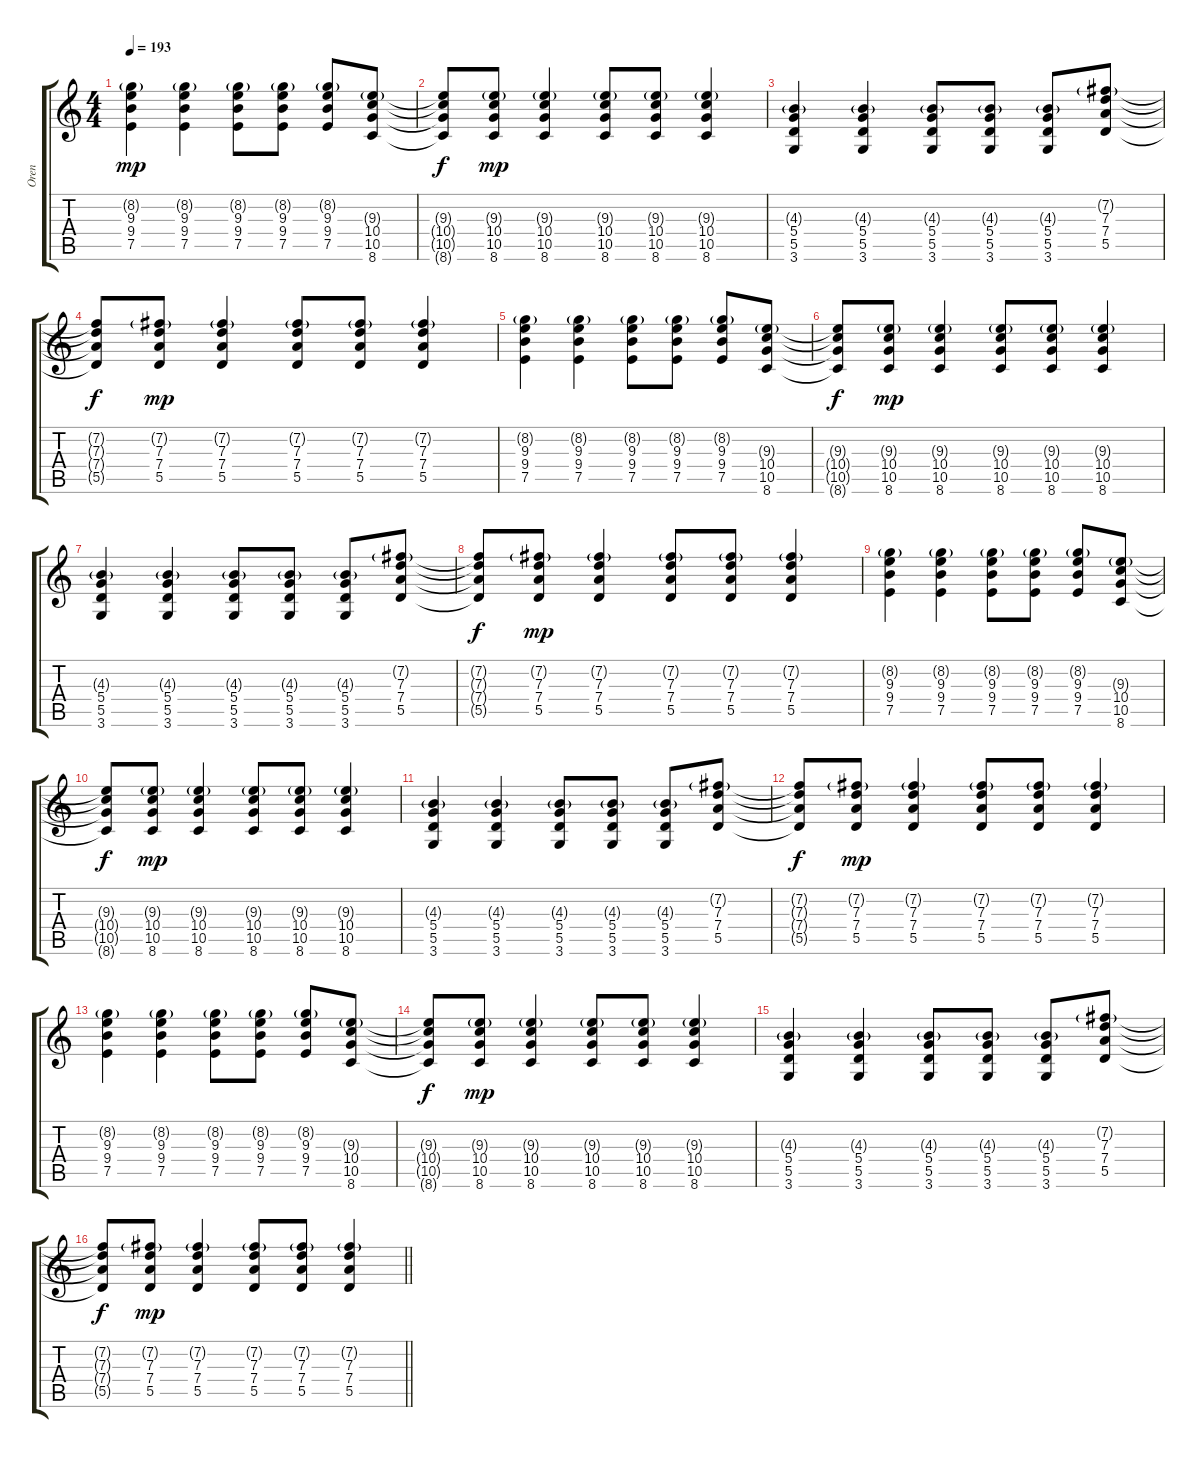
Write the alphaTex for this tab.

\track ("Oren" "Oren") {instrument distortionguitar}
\staff {score tabs}
\tuning (E4 B3 G3 D3 A2 E2) {hide}
\ts (4 4)
\tempo 193
\clef g2
\ks c
(8.2{g} 9.3 9.4 7.5).4{dy mp} (8.2{g} 9.3 9.4 7.5).4 (8.2{g} 9.3 9.4 7.5).8 (8.2{g} 9.3 9.4 7.5).8 (8.2{g} 9.3 9.4 7.5).8 (9.3{g} 10.4 10.5 8.6).8 |
(9.3{t} 10.4{t} 10.5{t} 8.6{t}).8{dy f} (9.3{g} 10.4 10.5 8.6).8{dy mp} (9.3{g} 10.4 10.5 8.6).4 (9.3{g} 10.4 10.5 8.6).8 (9.3{g} 10.4 10.5 8.6).8 (9.3{g} 10.4 10.5 8.6).4 |
(4.3{g} 5.4 5.5 3.6).4 (4.3{g} 5.4 5.5 3.6).4 (4.3{g} 5.4 5.5 3.6).8 (4.3{g} 5.4 5.5 3.6).8 (4.3{g} 5.4 5.5 3.6).8 (7.2{g} 7.3 7.4 5.5).8 |
(7.2{t} 7.3{t} 7.4{t} 5.5{t}).8{dy f} (7.2{g} 7.3 7.4 5.5).8{dy mp} (7.2{g} 7.3 7.4 5.5).4 (7.2{g} 7.3 7.4 5.5).8 (7.2{g} 7.3 7.4 5.5).8 (7.2{g} 7.3 7.4 5.5).4 |
(8.2{g} 9.3 9.4 7.5).4 (8.2{g} 9.3 9.4 7.5).4 (8.2{g} 9.3 9.4 7.5).8 (8.2{g} 9.3 9.4 7.5).8 (8.2{g} 9.3 9.4 7.5).8 (9.3{g} 10.4 10.5 8.6).8 |
(9.3{t} 10.4{t} 10.5{t} 8.6{t}).8{dy f} (9.3{g} 10.4 10.5 8.6).8{dy mp} (9.3{g} 10.4 10.5 8.6).4 (9.3{g} 10.4 10.5 8.6).8 (9.3{g} 10.4 10.5 8.6).8 (9.3{g} 10.4 10.5 8.6).4 |
(4.3{g} 5.4 5.5 3.6).4 (4.3{g} 5.4 5.5 3.6).4 (4.3{g} 5.4 5.5 3.6).8 (4.3{g} 5.4 5.5 3.6).8 (4.3{g} 5.4 5.5 3.6).8 (7.2{g} 7.3 7.4 5.5).8 |
(7.2{t} 7.3{t} 7.4{t} 5.5{t}).8{dy f} (7.2{g} 7.3 7.4 5.5).8{dy mp} (7.2{g} 7.3 7.4 5.5).4 (7.2{g} 7.3 7.4 5.5).8 (7.2{g} 7.3 7.4 5.5).8 (7.2{g} 7.3 7.4 5.5).4 |
(8.2{g} 9.3 9.4 7.5).4 (8.2{g} 9.3 9.4 7.5).4 (8.2{g} 9.3 9.4 7.5).8 (8.2{g} 9.3 9.4 7.5).8 (8.2{g} 9.3 9.4 7.5).8 (9.3{g} 10.4 10.5 8.6).8 |
(9.3{t} 10.4{t} 10.5{t} 8.6{t}).8{dy f} (9.3{g} 10.4 10.5 8.6).8{dy mp} (9.3{g} 10.4 10.5 8.6).4 (9.3{g} 10.4 10.5 8.6).8 (9.3{g} 10.4 10.5 8.6).8 (9.3{g} 10.4 10.5 8.6).4 |
(4.3{g} 5.4 5.5 3.6).4 (4.3{g} 5.4 5.5 3.6).4 (4.3{g} 5.4 5.5 3.6).8 (4.3{g} 5.4 5.5 3.6).8 (4.3{g} 5.4 5.5 3.6).8 (7.2{g} 7.3 7.4 5.5).8 |
(7.2{t} 7.3{t} 7.4{t} 5.5{t}).8{dy f} (7.2{g} 7.3 7.4 5.5).8{dy mp} (7.2{g} 7.3 7.4 5.5).4 (7.2{g} 7.3 7.4 5.5).8 (7.2{g} 7.3 7.4 5.5).8 (7.2{g} 7.3 7.4 5.5).4 |
(8.2{g} 9.3 9.4 7.5).4 (8.2{g} 9.3 9.4 7.5).4 (8.2{g} 9.3 9.4 7.5).8 (8.2{g} 9.3 9.4 7.5).8 (8.2{g} 9.3 9.4 7.5).8 (9.3{g} 10.4 10.5 8.6).8 |
(9.3{t} 10.4{t} 10.5{t} 8.6{t}).8{dy f} (9.3{g} 10.4 10.5 8.6).8{dy mp} (9.3{g} 10.4 10.5 8.6).4 (9.3{g} 10.4 10.5 8.6).8 (9.3{g} 10.4 10.5 8.6).8 (9.3{g} 10.4 10.5 8.6).4 |
(4.3{g} 5.4 5.5 3.6).4 (4.3{g} 5.4 5.5 3.6).4 (4.3{g} 5.4 5.5 3.6).8 (4.3{g} 5.4 5.5 3.6).8 (4.3{g} 5.4 5.5 3.6).8 (7.2{g} 7.3 7.4 5.5).8 |
\barLineRight lightlight
(7.2{t} 7.3{t} 7.4{t} 5.5{t}).8{dy f} (7.2{g} 7.3 7.4 5.5).8{dy mp} (7.2{g} 7.3 7.4 5.5).4 (7.2{g} 7.3 7.4 5.5).8 (7.2{g} 7.3 7.4 5.5).8 (7.2{g} 7.3 7.4 5.5).4
